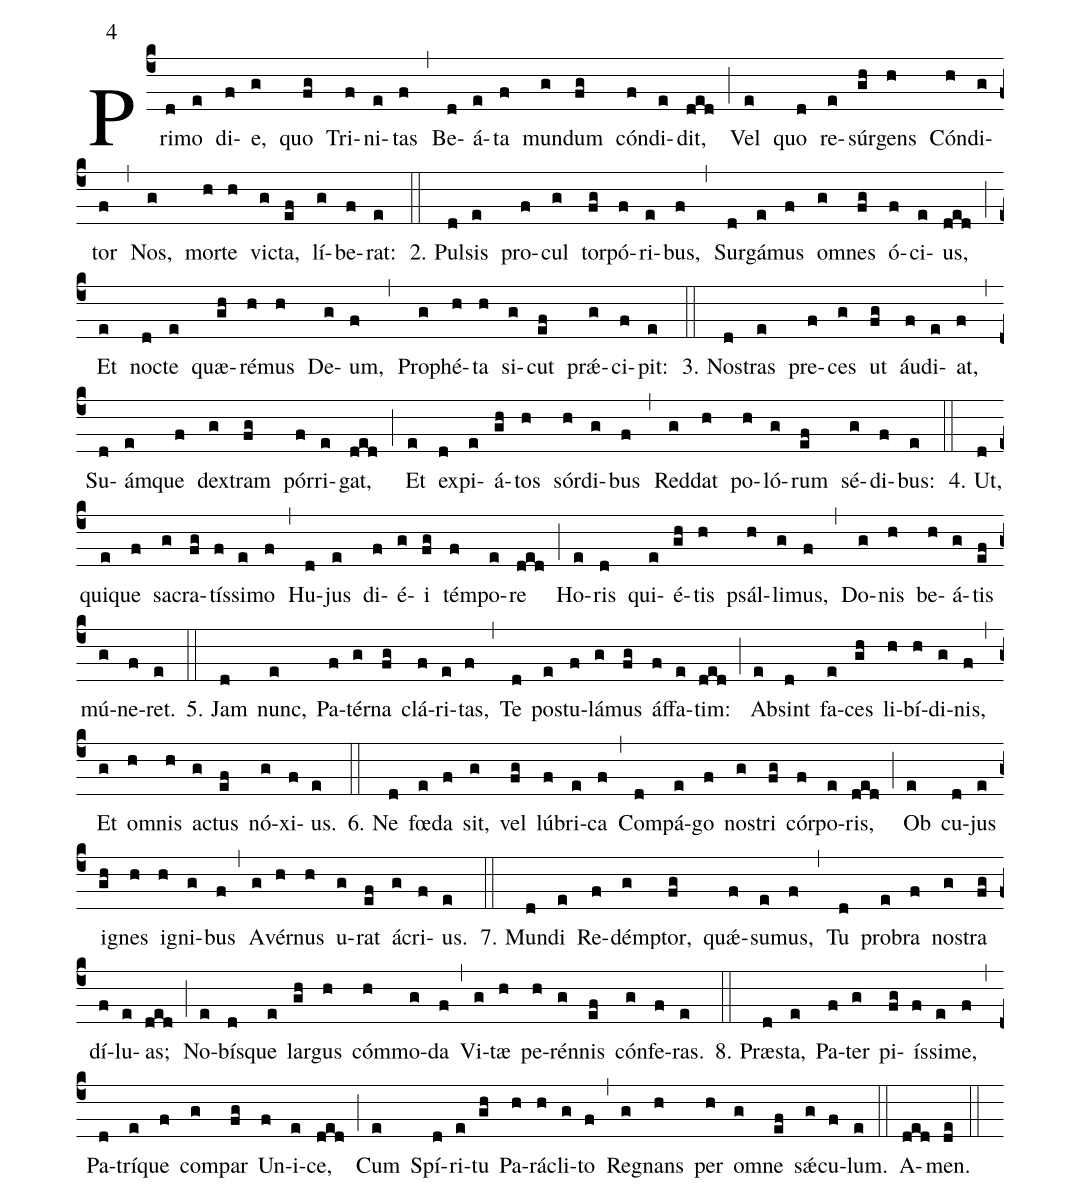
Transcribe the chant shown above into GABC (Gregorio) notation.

mode:4;
%%
(c4)Pri(d)mo(e) di(f)e,(g) quo(fg) Tri(f)ni(e)tas(f) (,)
Be(d)á(e)ta(f) mun(g)dum(fg) cón(f)di(e)dit,(ded) (;)
Vel(e) quo(d) re(e)súr(gh)gens(h) Cón(h)di(g)tor(f) (,)
Nos,(g) mor(h)te(h) vi(g)cta,(ef) lí(g)be(f)rat:(e) (::)2. Pul(d)sis(e) pro(f)cul(g) tor(fg)pó(f)ri(e)bus,(f) (,) Sur(d)gá(e)mus(f) om(g)nes(fg) ó(f)ci(e)us,(ded) (;)
Et(e) no(d)cte(e) quæ(gh)ré(h)mus(h) De(g)um,(f) (,)
Pro(g)phé(h)ta(h) si(g)cut(ef) prǽ(g)ci(f)pit:(e) (::)

3. Nos(d)tras(e) pre(f)ces(g) ut(fg) áu(f)di(e)at,(f) (,)
Su(d)ám(e)que(f) dex(g)tram(fg) pó(f)rri(e)gat,(ded) (;) Et(e) ex(d)pi(e)á(gh)tos(h) sór(h)di(g)bus(f) (,)
Re(g)ddat(h) po(h)ló(g)rum(ef) sé(g)di(f)bus:(e) (::)

4. Ut,(d) qui(e)que(f) sa(g)cra(fg)tí(f)ssi(e)mo(f) (,)
Hu(d)jus(e) di(f)é(g)i(fg) tém(f)po(e)re(ded) (;)
Ho(e)ris(d) qui(e)é(gh)tis(h) psál(h)li(g)mus,(f) (,)
Do(g)nis(h) be(h)á(g)tis(ef) mú(g)ne(f)ret.(e) (::)

5. Jam(d) nunc,(e) Pa(f)tér(g)na(fg) clá(f)ri(e)tas,(f)  (,) Te(d) pos(e)tu(f)lá(g)mus(fg) á(f)ffa(e)tim:(ded) (;)
Ab(e)sint(d) fa(e)ces(gh) li(h)bí(h)di(g)nis,(f) (,)
Et(g) om(h)nis(h) a(g)ctus(ef) nó(g)xi(f)us.(e) (::)

6. Ne(d) fœ(e)da(f) sit,(g) vel(fg) lú(f)bri(e)ca(f) (,)
Com(d)pá(e)go(f) nos(g)tri(fg) cór(f)po(e)ris,(ded) (;)
Ob(e) cu(d)jus(e) i(gh)gnes(h) i(h)gni(g)bus(f) (,)
A(g)vér(h)nus(h) u(g)rat(ef) á(g)cri(f)us.(e) (::)

7. Mun(d)di(e) Re(f)dém(g)ptor,(fg) quǽ(f)su(e)mus,(f) (,)
Tu(d) pro(e)bra(f) nos(g)tra(fg) dí(f)lu(e)as;(ded) (;)
No(e)bís(d)que(e) lar(gh)gus(h) có(h)mmo(g)da(f) (,)
Vi(g)tæ(h) pe(h)ré(g)nnis(ef) cón(g)fe(f)ras.(e) (::)

8. Præs(d)ta,(e) Pa(f)ter(g) pi(fg)í(f)ssi(e)me,(f) (,)
Pa(d)trí(e)que(f) com(g)par(fg) Un(f)i(e)ce,(ded) (;)
Cum(e) Spí(d)ri(e)tu(gh) Pa(h)rá(h)cli(g)to(f) (,)
Re(g)gnans(h) per(h) om(g)ne(ef) sǽ(g)cu(f)lum.(e) (::)
A(ded)men.(de) (::)
